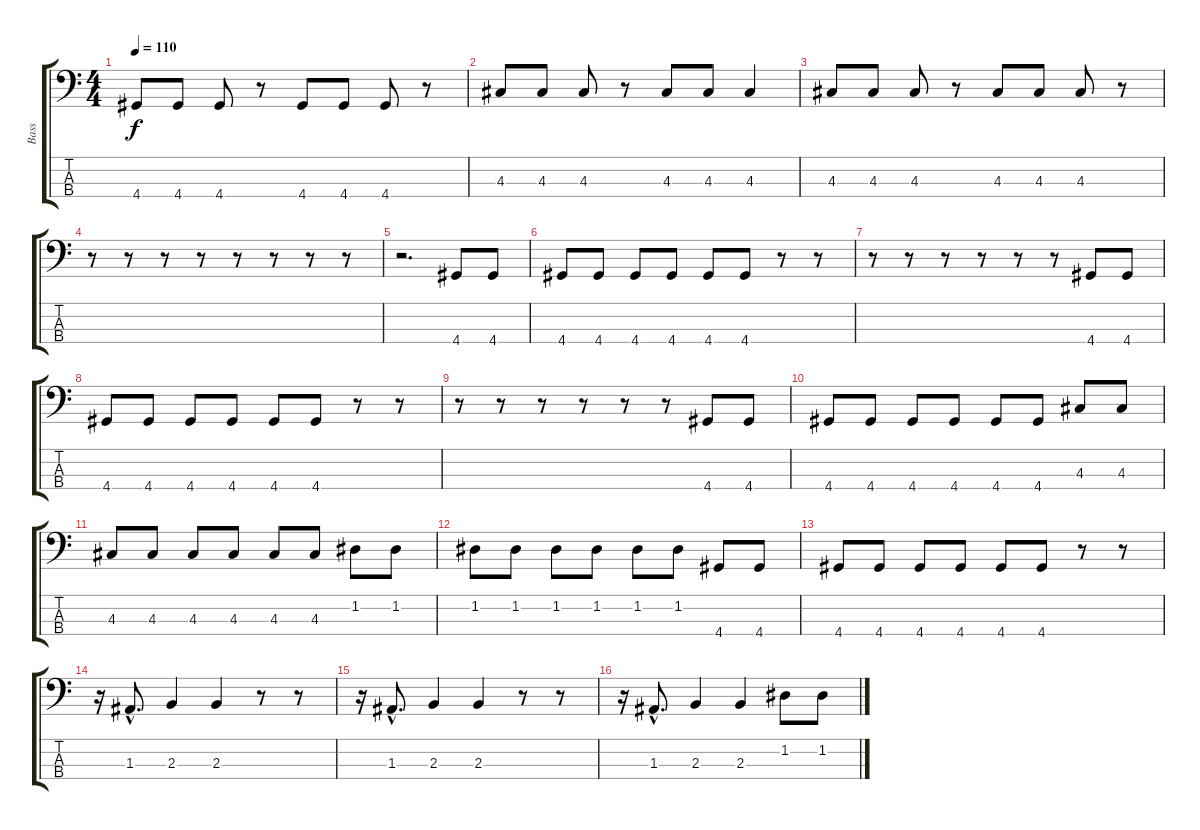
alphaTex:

\track ("Bass" "Bass") {instrument electricbassfinger}
\staff {score tabs}
\tuning (G2 D2 A1 E1) {hide}
\ts (4 4)
\tempo 110
\clef f4
\ks c
4.4.8{dy f} 4.4.8 4.4.8 r.8 4.4.8 4.4.8 4.4.8 r.8 |
4.3.8 4.3.8 4.3.8 r.8 4.3.8 4.3.8 4.3.4 |
4.3.8 4.3.8 4.3.8 r.8 4.3.8 4.3.8 4.3.8 r.8 |
r.8 r.8 r.8 r.8 r.8 r.8 r.8 r.8 |
r.2{d} 4.4.8 4.4.8 |
4.4.8 4.4.8 4.4.8 4.4.8 4.4.8 4.4.8 r.8 r.8 |
r.8 r.8 r.8 r.8 r.8 r.8 4.4.8 4.4.8 |
4.4.8 4.4.8 4.4.8 4.4.8 4.4.8 4.4.8 r.8 r.8 |
r.8 r.8 r.8 r.8 r.8 r.8 4.4.8 4.4.8 |
4.4.8 4.4.8 4.4.8 4.4.8 4.4.8 4.4.8 4.3.8 4.3.8 |
4.3.8 4.3.8 4.3.8 4.3.8 4.3.8 4.3.8 1.2.8 1.2.8 |
1.2.8 1.2.8 1.2.8 1.2.8 1.2.8 1.2.8 4.4.8 4.4.8 |
4.4.8 4.4.8 4.4.8 4.4.8 4.4.8 4.4.8 r.8 r.8 |
r.16 1.3{hac}.8{d} 2.3.4 2.3.4 r.8 r.8 |
r.16 1.3{hac}.8{d} 2.3.4 2.3.4 r.8 r.8 |
r.16 1.3{hac}.8{d} 2.3.4 2.3.4 1.2.8 1.2.8
